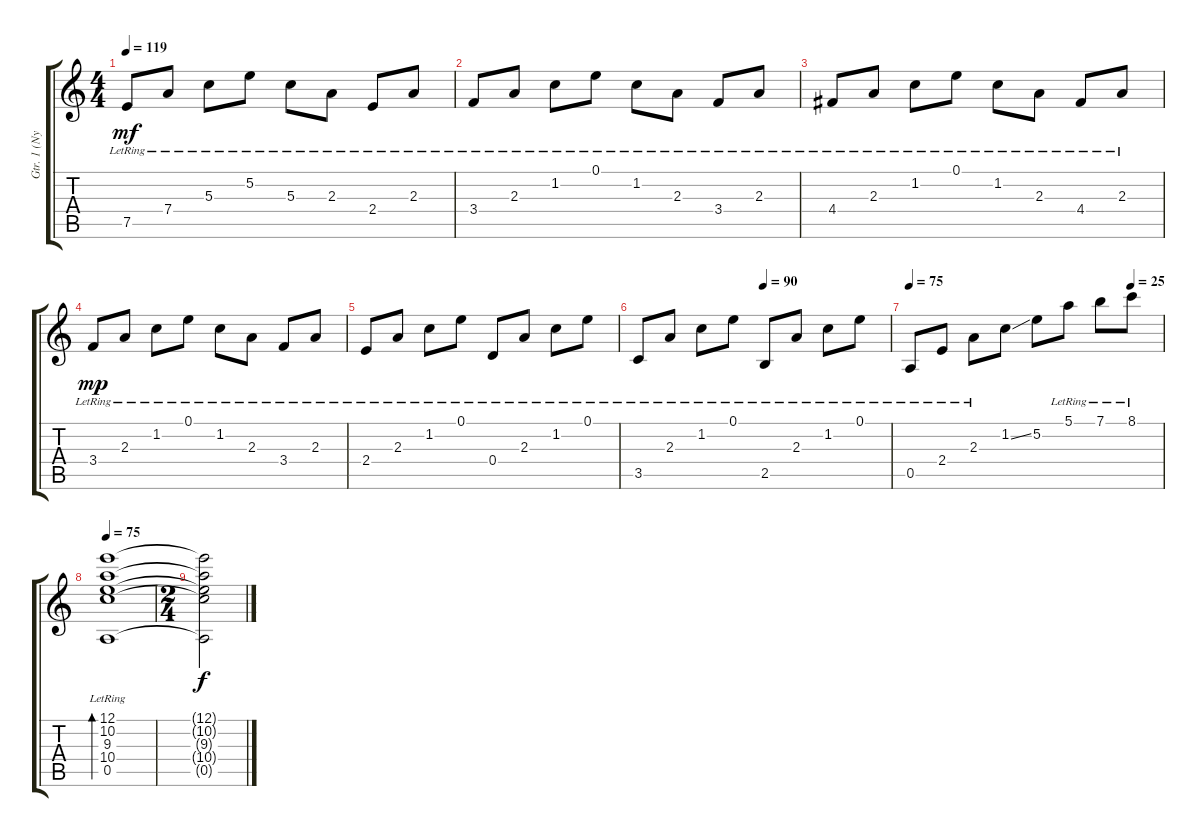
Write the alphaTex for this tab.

\track ("Gtr. 1 (Nylon Acoustic)" "Gtr. 1 (Ny") {instrument acousticguitarnylon}
\staff {score tabs}
\tuning (E4 B3 G3 D3 A2 E2) {hide}
\ts (4 4)
\tempo 119
\clef g2
\ks c
7.5{lr}.8{dy mf} 7.4{lr}.8 5.3{lr}.8 5.2{lr}.8 5.3{lr}.8 2.3{lr}.8 2.4{lr}.8 2.3{lr}.8 |
3.4{lr}.8 2.3{lr}.8 1.2{lr}.8 0.1{lr}.8 1.2{lr}.8 2.3{lr}.8 3.4{lr}.8 2.3{lr}.8 |
4.4{lr}.8 2.3{lr}.8 1.2{lr}.8 0.1{lr}.8 1.2{lr}.8 2.3{lr}.8 4.4{lr}.8 2.3{lr}.8 |
3.4{lr}.8{dy mp} 2.3{lr}.8 1.2{lr}.8 0.1{lr}.8 1.2{lr}.8 2.3{lr}.8 3.4{lr}.8 2.3{lr}.8 |
2.4{lr}.8 2.3{lr}.8 1.2{lr}.8 0.1{lr}.8 0.4{lr}.8 2.3{lr}.8 1.2{lr}.8 0.1{lr}.8 |
\tempo (90 0.5)
3.5{lr}.8 2.3{lr}.8 1.2{lr}.8 0.1{lr}.8 2.5{lr}.8 2.3{lr}.8 1.2{lr}.8 0.1{lr}.8 |
\tempo 75
\tempo (25 0.875)
0.5{lr}.8 2.4{lr}.8 2.3{lr}.8 1.2{ss}.8 5.2.8 5.1{lr}.8 7.1{lr}.8 8.1{lr}.8 |
\tempo 75
(12.1{lr} 10.2{lr} 9.3{lr} 10.4{lr} 0.5{lr}).1{bd 240} |
\ts (2 4)
(12.1{t} 10.2{t} 9.3{t} 10.4{t} 0.5{t}).2{dy f}
